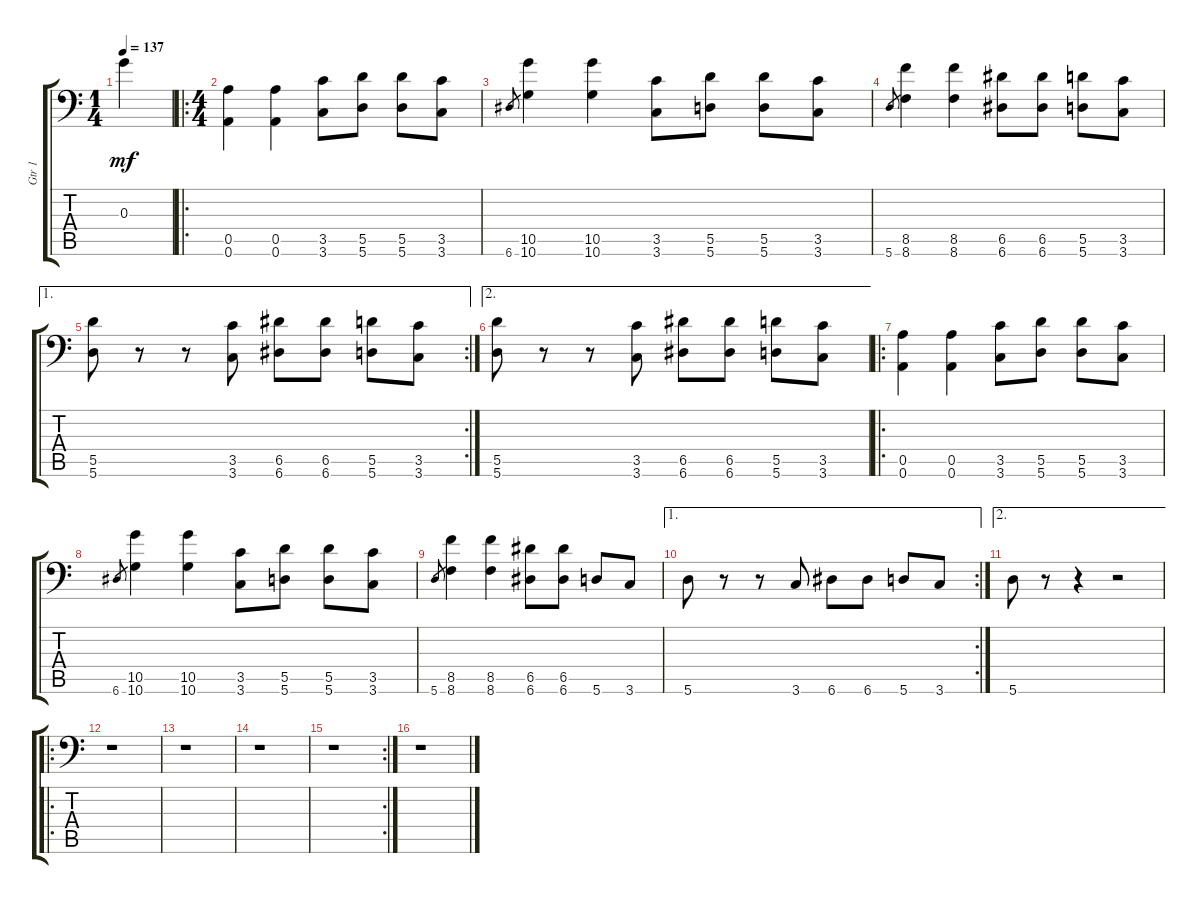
\track ("Gtr 1" "Gtr 1") {instrument distortionguitar}
\staff {score tabs}
\tuning (E4 B3 G3 D3 A2 A1) {hide}
\ts (1 4)
\tempo 137
\clef f4
\ks c
0.3.4{dy mf instrument distortionguitar} |
\ro
\ts (4 4)
(0.5 0.6).4 (0.5 0.6).4 (3.5 3.6).8 (5.5 5.6).8 (5.5 5.6).8 (3.5 3.6).8 |
6.6.8{gr} (10.5 10.6).4 (10.5 10.6).4 (3.5 3.6).8 (5.5 5.6).8 (5.5 5.6).8 (3.5 3.6).8 |
5.6.8{gr} (8.5 8.6).4 (8.5 8.6).4 (6.5 6.6).8 (6.5 6.6).8 (5.5 5.6).8 (3.5 3.6).8 |
\ae 1
\rc 2
(5.5 5.6).8 r.8 r.8 (3.5 3.6).8 (6.5 6.6).8 (6.5 6.6).8 (5.5 5.6).8 (3.5 3.6).8 |
\ae 2
(5.5 5.6).8 r.8 r.8 (3.5 3.6).8 (6.5 6.6).8 (6.5 6.6).8 (5.5 5.6).8 (3.5 3.6).8 |
\ro
(0.5 0.6).4 (0.5 0.6).4 (3.5 3.6).8 (5.5 5.6).8 (5.5 5.6).8 (3.5 3.6).8 |
6.6.8{gr} (10.5 10.6).4 (10.5 10.6).4 (3.5 3.6).8 (5.5 5.6).8 (5.5 5.6).8 (3.5 3.6).8 |
5.6.8{gr} (8.5 8.6).4 (8.5 8.6).4 (6.5 6.6).8 (6.5 6.6).8 5.6.8 3.6.8 |
\ae 1
\rc 2
5.6.8 r.8 r.8 3.6.8 6.6.8 6.6.8 5.6.8 3.6.8 |
\ae 2
5.6.8 r.8 r.4 r.2 |
\ro
r.1 |
r.1 |
r.1 |
\rc 2
r.1 |
r.1
